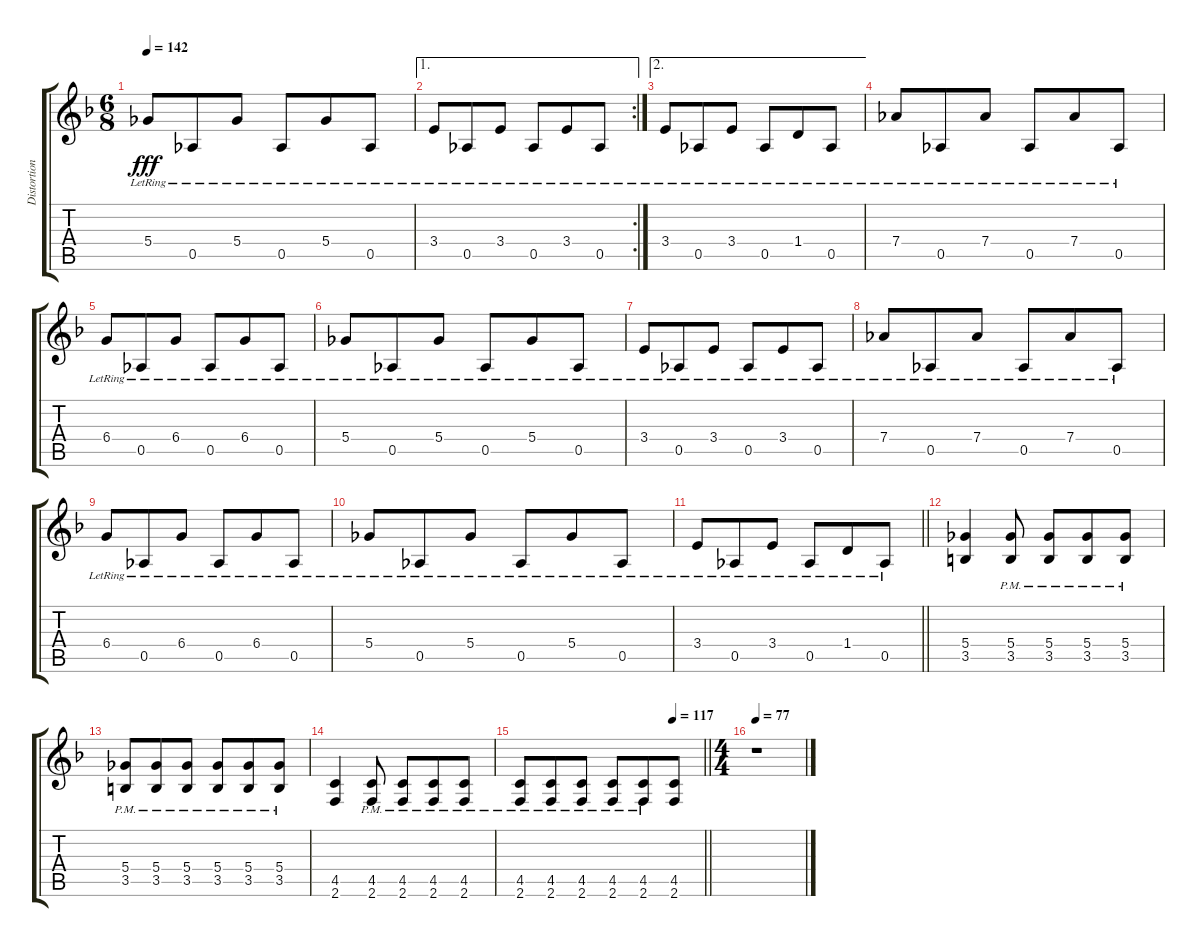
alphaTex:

\track ("Distortion Guitar" "Distortion") {instrument overdrivenguitar}
\staff {score tabs}
\tuning (Eb4 Bb3 Gb3 Db3 Ab2 Eb2) {hide}
\ts (6 8)
\tempo 142
\clef g2
\ks f
5.4{lr}.8{dy fff} 0.5{lr}.8 5.4{lr}.8 0.5{lr}.8 5.4{lr}.8 0.5{lr}.8 |
\ae 1
\rc 2
3.4{lr}.8 0.5{lr}.8 3.4{lr}.8 0.5{lr}.8 3.4{lr}.8 0.5{lr}.8 |
\ae 2
3.4{lr}.8 0.5{lr}.8 3.4{lr}.8 0.5{lr}.8 1.4{lr}.8 0.5{lr}.8 |
7.4{lr}.8 0.5{lr}.8 7.4{lr}.8 0.5{lr}.8 7.4{lr}.8 0.5{lr}.8 |
6.4{lr}.8 0.5{lr}.8 6.4{lr}.8 0.5{lr}.8 6.4{lr}.8 0.5{lr}.8 |
5.4{lr}.8 0.5{lr}.8 5.4{lr}.8 0.5{lr}.8 5.4{lr}.8 0.5{lr}.8 |
3.4{lr}.8 0.5{lr}.8 3.4{lr}.8 0.5{lr}.8 3.4{lr}.8 0.5{lr}.8 |
7.4{lr}.8 0.5{lr}.8 7.4{lr}.8 0.5{lr}.8 7.4{lr}.8 0.5{lr}.8 |
6.4{lr}.8 0.5{lr}.8 6.4{lr}.8 0.5{lr}.8 6.4{lr}.8 0.5{lr}.8 |
5.4{lr}.8 0.5{lr}.8 5.4{lr}.8 0.5{lr}.8 5.4{lr}.8 0.5{lr}.8 |
\barLineRight lightlight
3.4{lr}.8 0.5{lr}.8 3.4{lr}.8 0.5{lr}.8 1.4{lr}.8 0.5{lr}.8 |
(5.4 3.5).4 (5.4{pm} 3.5{pm}).8 (5.4{pm} 3.5{pm}).8 (5.4{pm} 3.5{pm}).8 (5.4{pm} 3.5{pm}).8 |
(5.4{pm} 3.5{pm}).8 (5.4{pm} 3.5{pm}).8 (5.4{pm} 3.5{pm}).8 (5.4{pm} 3.5{pm}).8 (5.4{pm} 3.5{pm}).8 (5.4{pm} 3.5{pm}).8 |
(4.5 2.6).4 (4.5{pm} 2.6{pm}).8 (4.5{pm} 2.6{pm}).8 (4.5{pm} 2.6{pm}).8 (4.5{pm} 2.6{pm}).8 |
\tempo (117 0.8333333333333334)
\barLineRight lightlight
(4.5{pm} 2.6{pm}).8 (4.5{pm} 2.6{pm}).8 (4.5{pm} 2.6{pm}).8 (4.5{pm} 2.6{pm}).8 (4.5{pm} 2.6{pm}).8 (4.5 2.6).8 |
\ts (4 4)
\tempo 77
r.1
